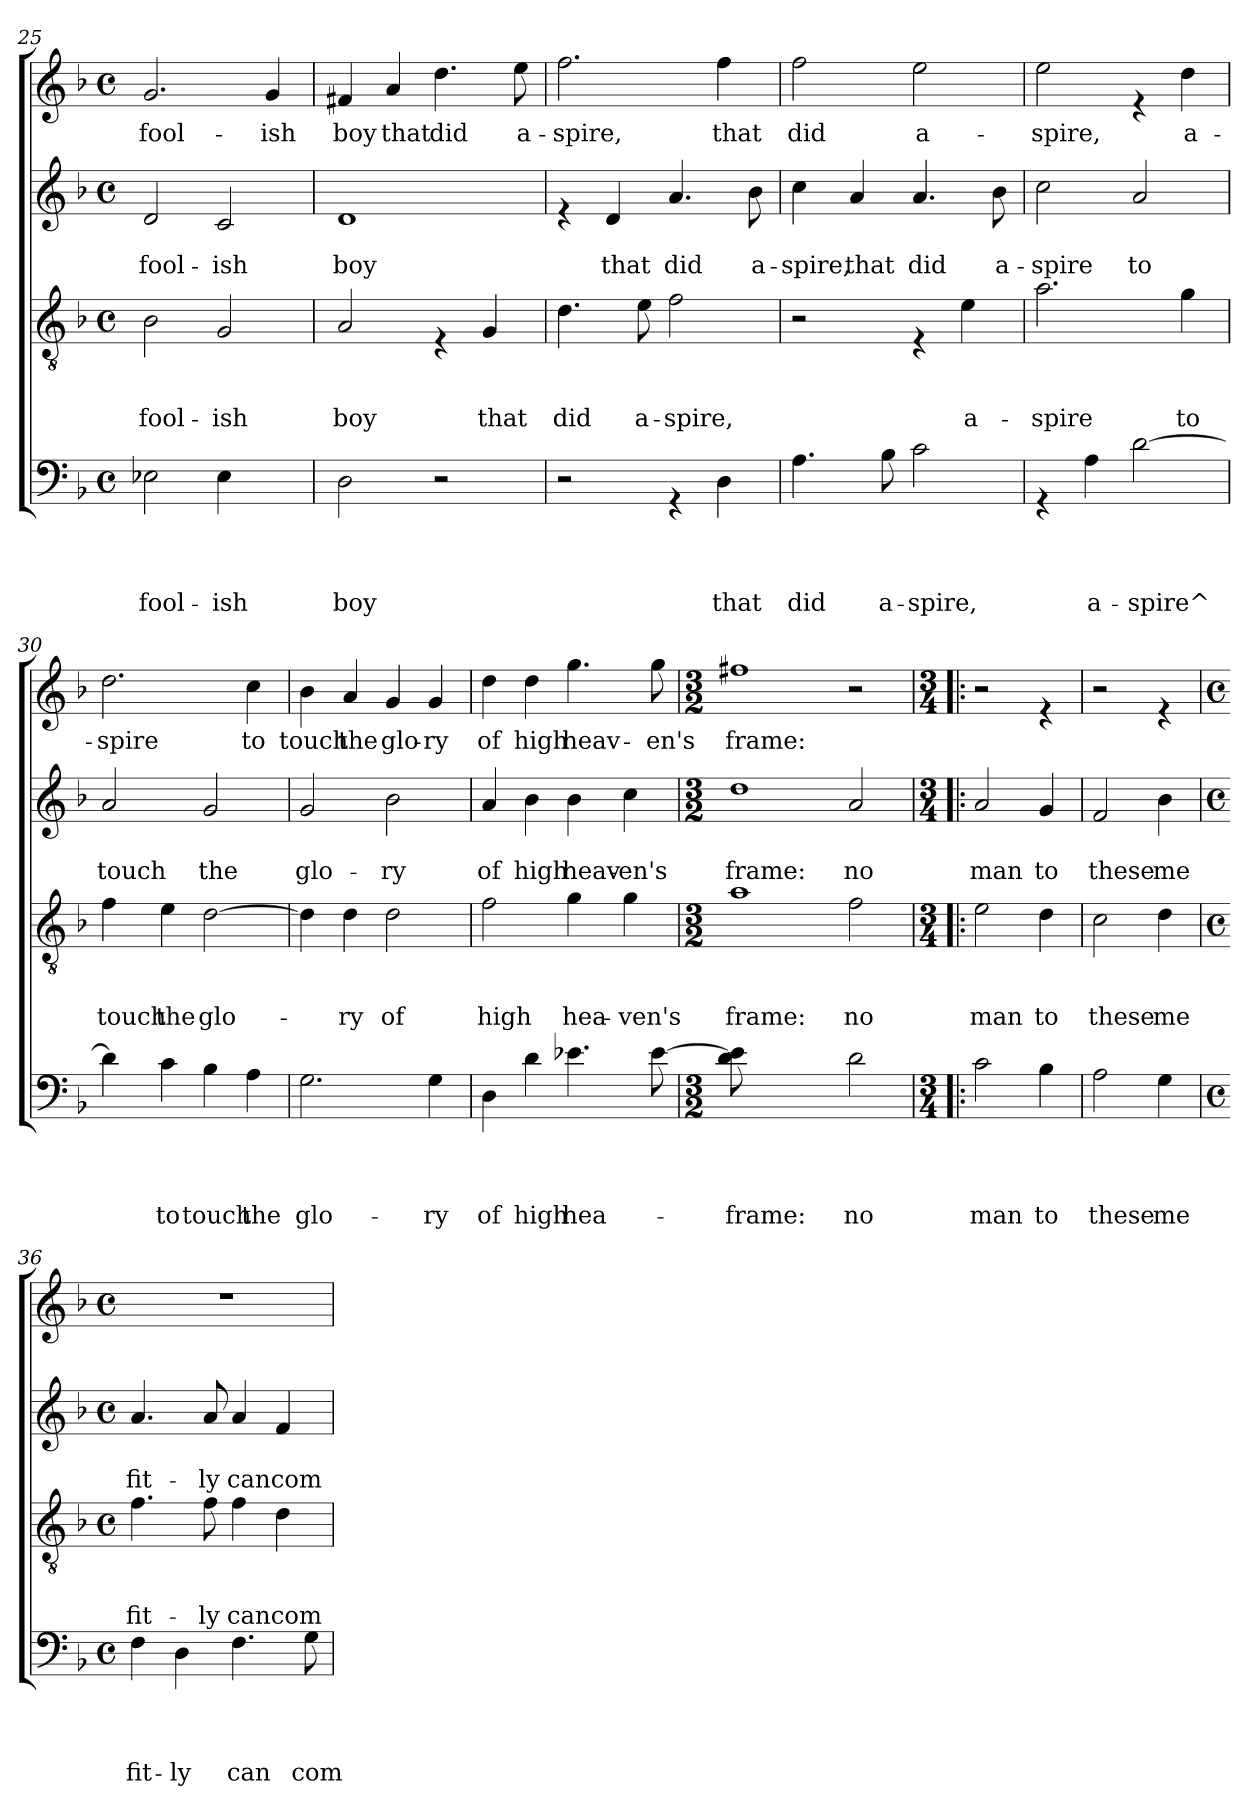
**kern	**text	**text	**text	**text	**kern	**text	**text	**text	**kern	**text	**text	**kern	**text
*part4	*part4	*part4	*part4	*part4	*part3	*part3	*part3	*part3	*part2	*part2	*part2	*part1	*part1
*staff4	*staff4	*staff4	*staff4	*staff4	*staff3	*staff3	*staff3	*staff3	*staff2	*staff2	*staff2	*staff1	*staff1
*clefF4	*	*	*	*	*clefGv2	*	*	*	*clefG2	*	*	*clefG2	*
*k[b-]	*	*	*	*	*k[b-]	*	*	*	*k[b-]	*	*	*k[b-]	*
*F:	*	*	*	*	*F:	*	*	*	*F:	*	*	*F:	*
*M4/4	*	*	*	*	*M4/4	*	*	*	*M4/4	*	*	*M4/4	*
*met(c)	*	*	*	*	*met(c)	*	*	*	*met(c)	*	*	*met(c)	*
=25	=25	=25	=25	=25	=25	=25	=25	=25	=25	=25	=25	=25	=25
!	!	!	!	!LO:LY:b	!	!	!	!LO:LY:b	!	!	!LO:LY:b	!	!LO:LY:b
2E-X\	.	.	.	fool-	2B-\	.	.	fool-	2d/	.	fool-	2.g/	fool-
!	!	!	!	!LO:LY:b	!	!	!	!LO:LY:b	!	!	!LO:LY:b	!	!
4E-\	.	.	.	-ish	2G/	.	.	-ish	2c/	.	-ish	.	.
!	!	!	!	!	!	!	!	!	!	!	!	!	!LO:LY:b
4ryy	.	.	.	.	.	.	.	.	.	.	.	4g/	-ish
!!LO:LB:g=z
=26	=26	=26	=26	=26	=26	=26	=26	=26	=26	=26	=26	=26	=26
!	!	!	!	!LO:LY:b	!	!	!	!LO:LY:b	!	!	!LO:LY:b	!	!LO:LY:b
2D\	.	.	.	boy	2A/	.	.	boy	1d	.	boy	4f#X/	boy
!	!	!	!	!	!	!	!	!	!	!	!	!	!LO:LY:b
.	.	.	.	.	.	.	.	.	.	.	.	4a/	that
!	!	!	!	!	!	!	!	!	!	!	!	!	!LO:LY:b
2r	.	.	.	.	4rE	.	.	.	.	.	.	4.dd\	did
!	!	!	!	!	!	!	!	!LO:LY:b	!	!	!	!	!
.	.	.	.	.	4G/	.	.	that	.	.	.	.	.
!	!	!	!	!	!	!	!	!	!	!	!	!	!LO:LY:b
.	.	.	.	.	.	.	.	.	.	.	.	8ee\	a-
!!LO:PB:g=z
=27	=27	=27	=27	=27	=27	=27	=27	=27	=27	=27	=27	=27	=27
!	!	!	!	!	!	!	!	!LO:LY:b	!	!	!	!	!LO:LY:b
2r	.	.	.	.	4.d\	.	.	did	4re	.	.	2.ff\	-spire,
!	!	!	!	!	!	!	!	!	!	!	!LO:LY:b	!	!
.	.	.	.	.	.	.	.	.	4d/	.	that	.	.
!	!	!	!	!	!	!	!	!LO:LY:b	!	!	!	!	!
.	.	.	.	.	8e\	.	.	a-	.	.	.	.	.
!	!	!	!	!	!	!	!	!LO:LY:b	!	!	!LO:LY:b	!	!
4rGG	.	.	.	.	2f\	.	.	-spire,	4.a/	.	did	.	.
!	!	!	!	!LO:LY:b	!	!	!	!	!	!	!	!	!LO:LY:b
4D\	.	.	.	that	.	.	.	.	.	.	.	4ff\	that
!	!	!	!	!	!	!	!	!	!	!	!LO:LY:b	!	!
.	.	.	.	.	.	.	.	.	8b-\	.	a-	.	.
=28	=28	=28	=28	=28	=28	=28	=28	=28	=28	=28	=28	=28	=28
!	!	!	!	!LO:LY:b	!	!	!	!	!	!	!LO:LY:b	!	!LO:LY:b
4.A\	.	.	.	did	2r	.	.	.	4cc\	.	-spire,	2ff\	did
!	!	!	!	!	!	!	!	!	!	!	!LO:LY:b	!	!
.	.	.	.	.	.	.	.	.	4a/	.	that	.	.
!	!	!	!	!LO:LY:b	!	!	!	!	!	!	!	!	!
8B-\	.	.	.	a-	.	.	.	.	.	.	.	.	.
!	!	!	!	!LO:LY:b	!	!	!	!	!	!	!LO:LY:b	!	!LO:LY:b
2c\	.	.	.	-spire,	4rE	.	.	.	4.a/	.	did	2ee\	a-
!	!	!	!	!	!	!	!	!LO:LY:b	!	!	!	!	!
.	.	.	.	.	4e\	.	.	a-	.	.	.	.	.
!	!	!	!	!	!	!	!	!	!	!	!LO:LY:b	!	!
.	.	.	.	.	.	.	.	.	8b-\	.	a-	.	.
=29	=29	=29	=29	=29	=29	=29	=29	=29	=29	=29	=29	=29	=29
!	!	!	!	!	!	!	!	!LO:LY:b	!	!	!LO:LY:b	!	!LO:LY:b
4rGG	.	.	.	.	2.a\	.	.	-spire	2cc\	.	-spire	2ee\	-spire,
!	!	!	!	!LO:LY:b	!	!	!	!	!	!	!	!	!
4A\	.	.	.	a-	.	.	.	.	.	.	.	.	.
!	!	!	!	!LO:LY:b	!	!	!	!	!	!	!LO:LY:b	!	!
[>2d\	.	.	.	-spire^	.	.	.	.	2a/	.	to	4re	.
!	!	!	!	!	!	!	!	!LO:LY:b	!	!	!	!	!LO:LY:b
.	.	.	.	.	4g\	.	.	to	.	.	.	4dd\	a-
=30	=30	=30	=30	=30	=30	=30	=30	=30	=30	=30	=30	=30	=30
!	!	!	!	!	!	!	!	!LO:LY:b	!	!	!LO:LY:b	!	!LO:LY:b
4d\]	.	.	.	.	4f\	.	.	touch	2a/	.	touch	2.dd\	-spire
!	!	!	!	!LO:LY:b	!	!	!	!LO:LY:b	!	!	!	!	!
4c\	.	.	.	to	4e\	.	.	the	.	.	.	.	.
!	!	!	!	!LO:LY:b	!	!	!	!LO:LY:b	!	!	!LO:LY:b	!	!
4B-\	.	.	.	touch	[>2d\	.	.	glo-	2g/	.	the	.	.
!	!	!	!	!LO:LY:b	!	!	!	!	!	!	!	!	!LO:LY:b
4A\	.	.	.	the	.	.	.	.	.	.	.	4cc\	to
=31	=31	=31	=31	=31	=31	=31	=31	=31	=31	=31	=31	=31	=31
!	!	!	!	!LO:LY:b	!	!	!	!	!	!	!LO:LY:b	!	!LO:LY:b
2.G\	.	.	.	glo-	4d\]	.	.	.	2g/	.	glo-	4b-\	touch
!	!	!	!	!	!	!	!	!LO:LY:b	!	!	!	!	!LO:LY:b
.	.	.	.	.	4d\	.	.	-ry	.	.	.	4a/	the
!	!	!	!	!	!	!	!	!LO:LY:b	!	!	!LO:LY:b	!	!LO:LY:b
.	.	.	.	.	2d\	.	.	of	2b-\	.	-ry	4g/	glo-
!	!	!	!	!LO:LY:b	!	!	!	!	!	!	!	!	!LO:LY:b
4G\	.	.	.	-ry	.	.	.	.	.	.	.	4g/	-ry
!!LO:LB:g=z
=32	=32	=32	=32	=32	=32	=32	=32	=32	=32	=32	=32	=32	=32
!	!	!	!	!LO:LY:b	!	!	!	!LO:LY:b	!	!	!LO:LY:b	!	!LO:LY:b
4D\	.	.	.	of	2f\	.	.	high	4a/	.	of	4dd\	of
!	!	!	!	!LO:LY:b	!	!	!	!	!	!	!LO:LY:b	!	!LO:LY:b
4d\	.	.	.	high	.	.	.	.	4b-\	.	high	4dd\	high
!	!	!	!	!LO:LY:b	!	!	!	!LO:LY:b	!	!	!LO:LY:b	!	!LO:LY:b
4.e-X\	.	.	.	hea-	4g\	.	.	hea-	4b-\	.	heav-	4.gg\	heav-
!	!	!	!	!	!	!	!	!LO:LY:b	!	!	!LO:LY:b	!	!
.	.	.	.	.	4g\	.	.	-ven's	4cc\	.	-en's	.	.
!	!	!	!	!	!	!	!	!	!	!	!	!	!LO:LY:b
[>8e-\	.	.	.	.	.	.	.	.	.	.	.	8gg\	-en's
=33	=33	=33	=33	=33	=33	=33	=33	=33	=33	=33	=33	=33	=33
*M3/2	*	*	*	*	*M3/2	*	*	*	*M3/2	*	*	*M3/2	*
*	*	*	*	*	*	*	*	*	*	*	*	*MM4	*
!	!	!	!	!LO:LY:b	!	!	!	!LO:LY:b	!	!	!LO:LY:b	!	!LO:LY:b
8d\ 8e-\]	.	.	.	-frame:	1a	.	.	frame:	1dd	.	frame:	1ff#X	frame:
2..ryy	.	.	.	.	.	.	.	.	.	.	.	.	.
!	!	!	!	!LO:LY:b	!	!	!	!LO:LY:b	!	!	!LO:LY:b	!	!
2d\	.	.	.	no	2f\	.	.	no	2a/	.	no	2r	.
!!LO:LB:g=z
=34!|:	=34!|:	=34!|:	=34!|:	=34!|:	=34!|:	=34!|:	=34!|:	=34!|:	=34!|:	=34!|:	=34!|:	=34!|:	=34!|:
*M3/4	*	*	*	*	*M3/4	*	*	*	*M3/4	*	*	*M3/4	*
*	*	*	*	*	*	*	*	*	*	*	*	*MM130	*
!	!	!	!	!LO:LY:b	!	!	!	!LO:LY:b	!	!	!LO:LY:b	!	!
2c\	.	.	.	man	2e\	.	.	man	2a/	.	man	2r	.
!	!	!	!	!LO:LY:b	!	!	!	!LO:LY:b	!	!	!LO:LY:b	!	!
4B-\	.	.	.	to	4d\	.	.	to	4g/	.	to	4re	.
=35	=35	=35	=35	=35	=35	=35	=35	=35	=35	=35	=35	=35	=35
!	!	!	!	!LO:LY:b	!	!	!	!LO:LY:b	!	!	!LO:LY:b	!	!
2A\	.	.	.	these	2c\	.	.	these	2f/	.	these	2r	.
!	!	!	!	!LO:LY:b	!	!	!	!LO:LY:b	!	!	!LO:LY:b	!	!
4G\	.	.	.	me	4d\	.	.	me	4b-\	.	me	4re	.
=36	=36	=36	=36	=36	=36	=36	=36	=36	=36	=36	=36	=36	=36
*M4/4	*	*	*	*	*M4/4	*	*	*	*M4/4	*	*	*M4/4	*
*met(c)	*	*	*	*	*met(c)	*	*	*	*met(c)	*	*	*met(c)	*
!	!	!	!	!LO:LY:b	!	!	!	!LO:LY:b	!	!	!LO:LY:b	!	!
4F\	.	.	.	fit-	4.f\	.	.	fit-	4.a/	.	fit-	1r	.
!	!	!	!	!LO:LY:b	!	!	!	!	!	!	!	!	!
4D\	.	.	.	-ly	.	.	.	.	.	.	.	.	.
!	!	!	!	!	!	!	!	!LO:LY:b	!	!	!LO:LY:b	!	!
.	.	.	.	.	8f\	.	.	-ly	8a/	.	-ly	.	.
!	!	!	!	!LO:LY:b	!	!	!	!LO:LY:b	!	!	!LO:LY:b	!	!
4.F\	.	.	.	can	4f\	.	.	can	4a/	.	can	.	.
!	!	!	!	!	!	!	!	!LO:LY:b	!	!	!LO:LY:b	!	!
.	.	.	.	.	4d\	.	.	com-	4f/	.	com-	.	.
!	!	!	!	!LO:LY:b	!	!	!	!	!	!	!	!	!
8G\	.	.	.	com-	.	.	.	.	.	.	.	.	.
=	=	=	=	=	=	=	=	=	=	=	=	=	=
*-	*-	*-	*-	*-	*-	*-	*-	*-	*-	*-	*-	*-	*-
